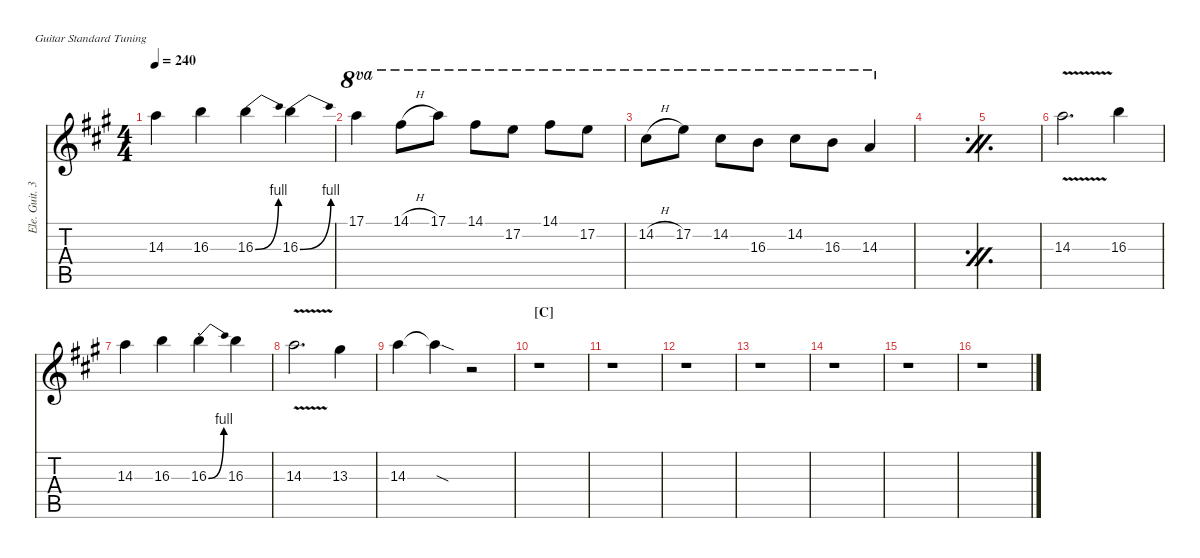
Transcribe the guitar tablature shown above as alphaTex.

\defaultSystemsLayout 4
\hideDynamics
\bracketExtendMode nobrackets
\otherSystemsTrackNameOrientation horizontal
\track ("Ele. Guit. 3" "Ele. Guit. 3") {defaultSystemsLayout 4 instrument distortionguitar}
\staff {score tabs}
\tuning (E4 B3 G3 D3 A2 E2)
\ts (4 4)
\tempo 240
\clef g2
\scale
0.945683
\ks a
14.3{acc forcenatural}.4{dy f beam Down} 16.3{acc forcenatural}.4{beam Down} 16.3{be (bend 0 0 30 4) acc forcenatural}.4{beam Down} 16.3{be (bend 0 0 28.2 4) acc forcenatural}.4{beam Down} |
\scale
1.18584 17.1{acc forcenatural}.4{ot 8va beam Down} 14.1{h acc #}.8{ot 8va beam Down} 17.1{acc forcenatural}.8{ot 8va beam Down} 14.1{acc #}.8{ot 8va beam Down} 17.2{acc forcenatural}.8{ot 8va beam Down} 14.1{acc #}.8{ot 8va beam Down} 17.2{acc forcenatural}.8{ot 8va beam Down} |
\scale
0.938053 14.2{h acc #}.8{ot 8va beam Down} 17.2{acc forcenatural}.8{ot 8va beam Down} 14.2{acc #}.8{ot 8va beam Down} 16.3{acc forcenatural}.8{ot 8va beam Down} 14.2{acc #}.8{ot 8va beam Down} 16.3{acc forcenatural}.8{ot 8va beam Down} 14.3{acc forcenatural}.4{ot 8va beam Up} |
\simile firstofdouble
\scale
0.938053 |
\simile secondofdouble
\scale
0.938053 |
\simile none
\scale
1.18142 14.3{v acc forcenatural}.2{d beam Down} 16.3{acc forcenatural}.4{beam Down} |
\scale
0.933632 14.3{acc forcenatural}.4{beam Down} 16.3{acc forcenatural}.4{beam Down} 16.3{be (bend 0 0 15 4) st acc forcenatural}.4{beam Down} 16.3{acc forcenatural}.4{beam Down} |
\scale
0.933632 14.3{v acc forcenatural}.2{d beam Down} 13.3{acc #}.4{beam Down} |
\scale
0.951316 14.3{acc forcenatural}.4{beam Down} 14.3{sod t acc forcenatural}.4{beam Down} r.2{beam Down} |
\section ("C" "")
\scale
1.06038 r.1{beam Down} |
\scale
1.06038 r.1{beam Down} |
\scale
1.06038 r.1{beam Down} |
\scale
1.06038 r.1{beam Down} |
\scale
1.06038 r.1{beam Down} |
\scale
1.06038 r.1{beam Down} |
\scale
1.06038 r.1{beam Down}
